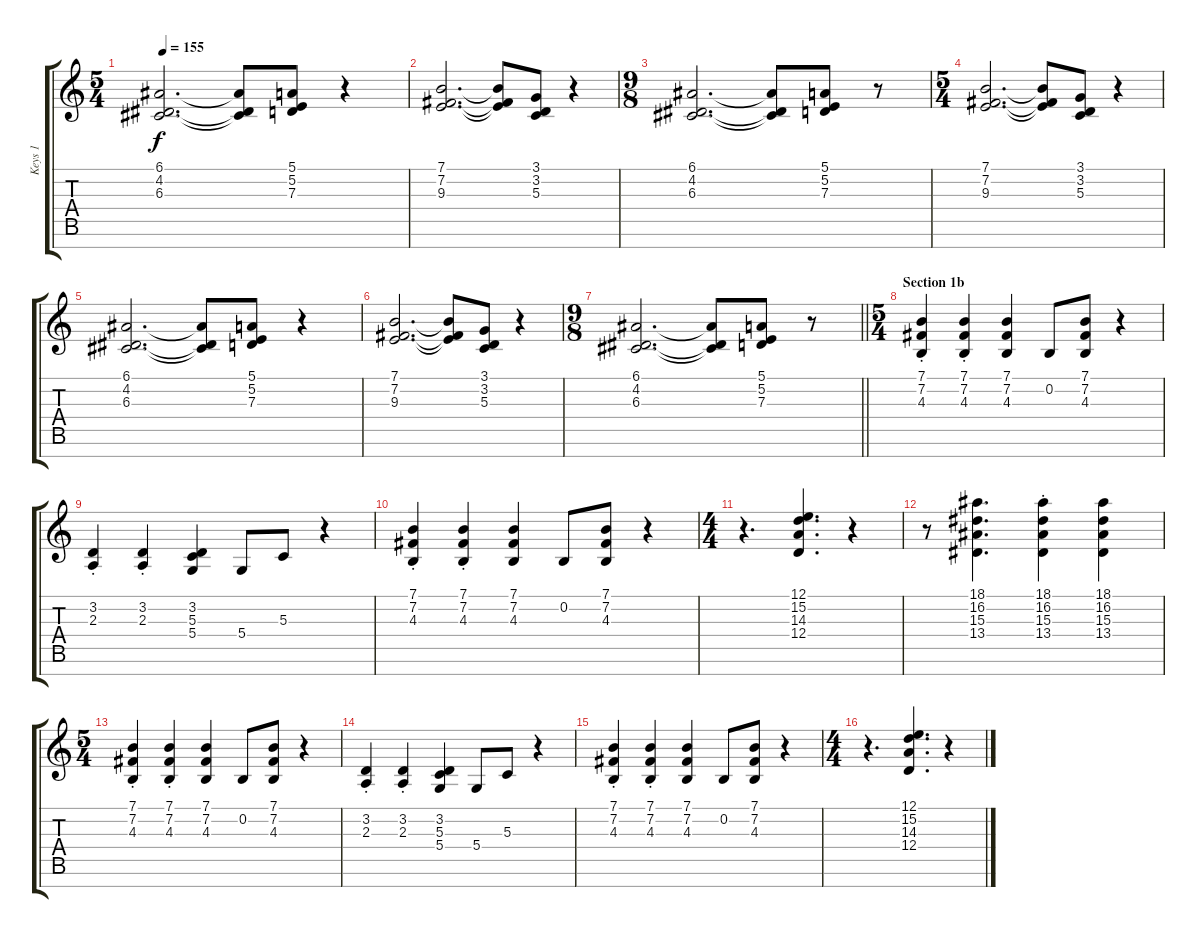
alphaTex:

\track ("Keys 1" "Keys 1") {instrument xylophone}
\staff {score tabs}
\tuning (E4 B3 G3 D3 A2 E2 B1) {hide}
\ts (5 4)
\tempo 155
\clef g2
\ks c
(6.1 4.2 6.3).2{d dy f} (6.1{t} 4.2{t} 6.3{t}).8 (5.1 5.2 7.3).8 r.4 |
(7.1 7.2 9.3).2{d} (7.1{t} 7.2{t} 9.3{t}).8 (3.1 3.2 5.3).8 r.4 |
\ts (9 8)
(6.1 4.2 6.3).2{d} (6.1{t} 4.2{t} 6.3{t}).8 (5.1 5.2 7.3).8 r.8 |
\ts (5 4)
(7.1 7.2 9.3).2{d} (7.1{t} 7.2{t} 9.3{t}).8 (3.1 3.2 5.3).8 r.4 |
(6.1 4.2 6.3).2{d} (6.1{t} 4.2{t} 6.3{t}).8 (5.1 5.2 7.3).8 r.4 |
(7.1 7.2 9.3).2{d} (7.1{t} 7.2{t} 9.3{t}).8 (3.1 3.2 5.3).8 r.4 |
\ts (9 8)
\barLineRight lightlight
(6.1 4.2 6.3).2{d} (6.1{t} 4.2{t} 6.3{t}).8 (5.1 5.2 7.3).8 r.8 |
\ts (5 4)
\section ("" "Section 1b")
(7.1{st} 7.2{st} 4.3{st}).4 (7.1{st} 7.2{st} 4.3{st}).4 (7.1 7.2 4.3).4 0.2.8 (7.1 7.2 4.3).8 r.4 |
(3.2{st} 2.3{st}).4 (3.2{st} 2.3{st}).4 (3.2 5.3 5.4).4 5.4.8 5.3.8 r.4 |
(7.1{st} 7.2{st} 4.3{st}).4 (7.1{st} 7.2{st} 4.3{st}).4 (7.1 7.2 4.3).4 0.2.8 (7.1 7.2 4.3).8 r.4 |
\ts (4 4)
r.4{d} (12.1 15.2 14.3 12.4).4{d} r.4 |
r.8 (18.1 16.2 15.3 13.4).4{d} (18.1{st} 16.2{st} 15.3{st} 13.4{st}).4 (18.1 16.2 15.3 13.4).4 |
\ts (5 4)
(7.1{st} 7.2{st} 4.3{st}).4 (7.1{st} 7.2{st} 4.3{st}).4 (7.1 7.2 4.3).4 0.2.8 (7.1 7.2 4.3).8 r.4 |
(3.2{st} 2.3{st}).4 (3.2{st} 2.3{st}).4 (3.2 5.3 5.4).4 5.4.8 5.3.8 r.4 |
(7.1{st} 7.2{st} 4.3{st}).4 (7.1{st} 7.2{st} 4.3{st}).4 (7.1 7.2 4.3).4 0.2.8 (7.1 7.2 4.3).8 r.4 |
\ts (4 4)
r.4{d} (12.1 15.2 14.3 12.4).4{d} r.4
